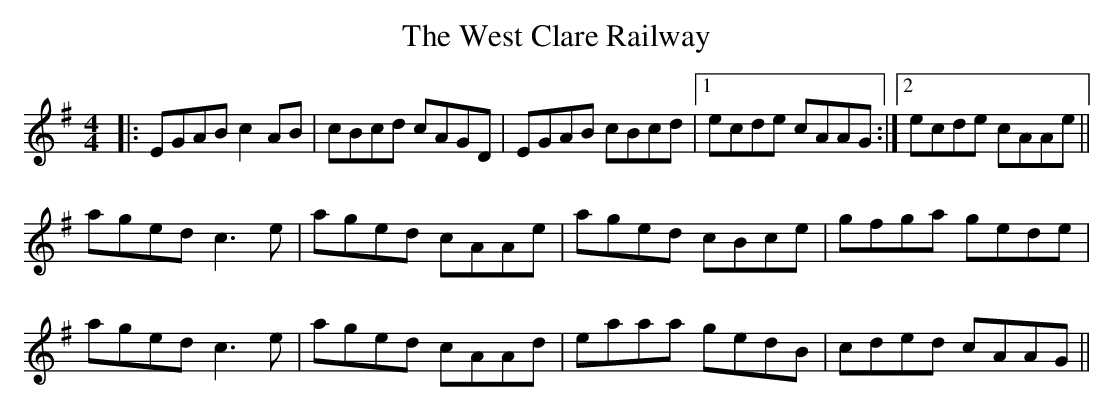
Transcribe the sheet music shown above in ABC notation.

X:1
T: The West Clare Railway
M: 4/4
L: 1/8
K: Ador
|:EGAB c2AB|cBcd cAGD|EGAB cBcd|1 ecde cAAG:|2 ecde cAAe||
aged c3e|aged cAAe|aged cBce|gfga gede|
aged c3e|aged cAAd|eaaa gedB|cded cAAG||
